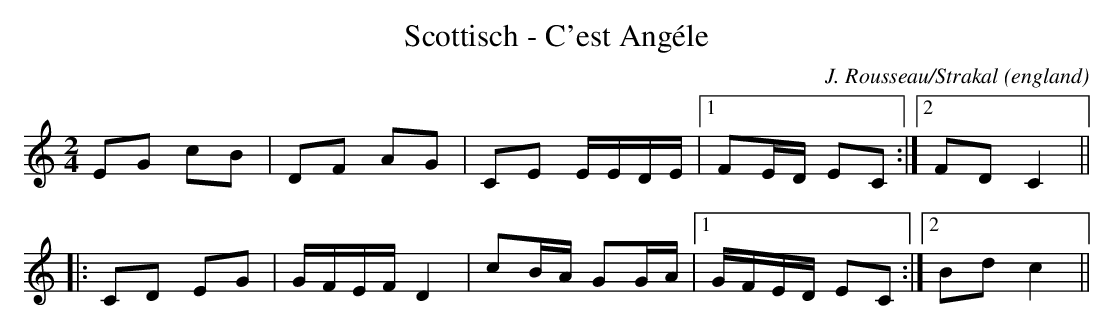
X:1
T:Scottisch - C'est Angéle
O:england
C:J. Rousseau/Strakal
M:2/4
L:1/8
K:C
EG cB|DF AG|CE E/E/D/E/|1 FE/D/ EC:|2 FD C2||
|:CD EG|G/F/E/F/ D2|cB/A/ GG/A/|1 G/F/E/D/ EC:|2 Bd c2||
